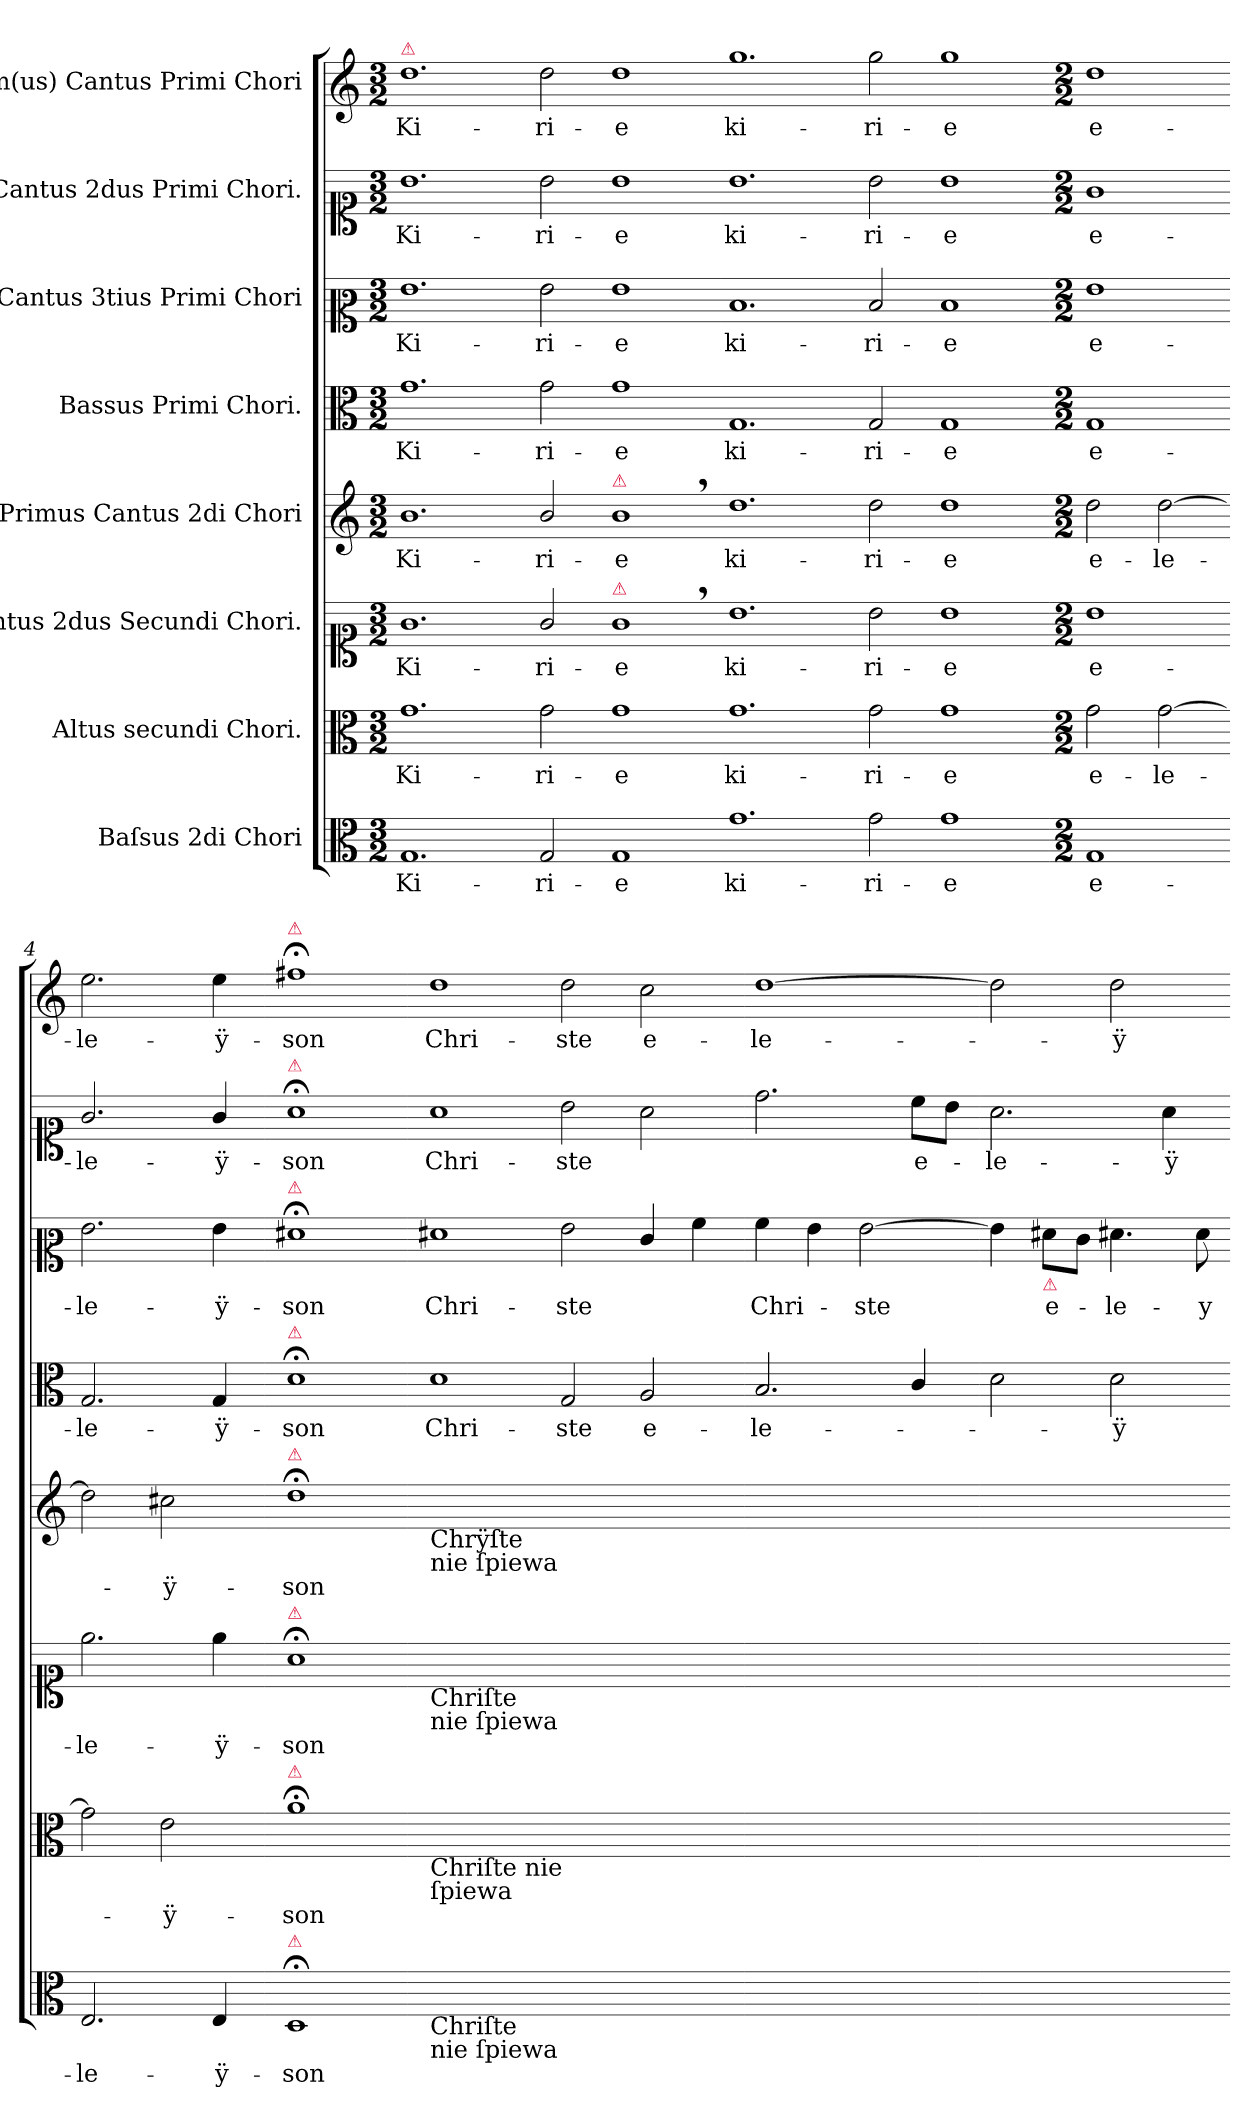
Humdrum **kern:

**kern	**text	**kern	**text	**kern	**text	**kern	**text	**kern	**text	**kern	**text	**kern	**text	**kern	**text
*part8	*part8	*part7	*part7	*part6	*part6	*part5	*part5	*part4	*part4	*part3	*part3	*part2	*part2	*part1	*part1
*staff8	*staff8	*staff7	*staff7	*staff6	*staff6	*staff5	*staff5	*staff4	*staff4	*staff3	*staff3	*staff2	*staff2	*staff1	*staff1
*I"Baſsus 2di Chori	*	*I"Altus secundi Chori.	*	*I"Cantus 2dus Secundi Chori.	*	*I"Primus Cantus 2di Chori	*	*I"Bassus Primi Chori.	*	*I"Cantus 3tius Primi Chori	*	*I"Cantus 2dus Primi Chori.	*	*I"1m(us) Cantus Primi Chori	*
*clefC3	*	*clefC3	*	*clefC1	*	*clefG2	*	*clefC3	*	*clefC2	*	*clefC1	*	*clefG2	*
*k[]	*	*k[]	*	*k[]	*	*k[]	*	*k[]	*	*k[]	*	*k[]	*	*k[]	*
*M3/2	*	*M3/2	*	*M3/2	*	*M3/2	*	*M3/2	*	*M3/2	*	*M3/2	*	*M3/2	*
=1	=1	=1	=1	=1	=1	=1	=1	=1	=1	=1	=1	=1	=1	=1	=1
!	!	!	!	!	!	!	!	!	!	!	!	!	!	!LO:TX:a:color=crimson:t=⚠	!
1.G	Ki-	1.g	Ki-	1.g	Ki-	1.b	Ki-	1.g	Ki-	1.g	Ki-	1.b	Ki-	1.dd	Ki-
2G/	-ri-	2g\	-ri-	2g/	-ri-	2b/	-ri-	2g\	-ri-	2g\	-ri-	2b\	-ri-	2dd\	-ri-
!	!	!	!	!	!	!LO:TX:a:color=crimson:t=⚠	!	!	!	!	!	!	!	!	!
!	!	!	!	!LO:TX:a:color=crimson:t=⚠	!	!	!	!	!	!	!	!	!	!	!
1G	-e	1g	-e	1g,	-e	1b,	-e	1g	-e	1g	-e	1b	-e	1dd	-e
=2-	=2-	=2-	=2-	=2-	=2-	=2-	=2-	=2-	=2-	=2-	=2-	=2-	=2-	=2-	=2-
1.g	ki-	1.g	ki-	1.b	ki-	1.dd	ki-	1.G	ki-	1.d	ki-	1.b	ki-	1.gg	ki-
2g\	-ri-	2g\	-ri-	2b\	-ri-	2dd\	-ri-	2G/	-ri-	2d/	-ri-	2b\	-ri-	2gg\	-ri-
1g	-e	1g	-e	1b	-e	1dd	-e	1G	-e	1d	-e	1b	-e	1gg	-e
=3-	=3-	=3-	=3-	=3-	=3-	=3-	=3-	=3-	=3-	=3-	=3-	=3-	=3-	=3-	=3-
*M2/2	*	*M2/2	*	*M2/2	*	*M2/2	*	*M2/2	*	*M2/2	*	*M2/2	*	*M2/2	*
1G	e-	2g\	e-	1b	e-	2dd\	e-	1G	e-	1g	e-	1g	e-	1dd	e-
.	.	[2g\	-le-	.	.	[2dd\	-le-	.	.	.	.	.	.	.	.
=4-	=4-	=4-	=4-	=4-	=4-	=4-	=4-	=4-	=4-	=4-	=4-	=4-	=4-	=4-	=4-
2.E/	-le-	2g\]	.	2.ee\	-le-	2dd\]	.	2.G/	-le-	2.g\	-le-	2.g/	-le-	2.ee\	-le-
.	.	2e\	-ÿ-	.	.	2cc#X\	-ÿ-	.	.	.	.	.	.	.	.
4E/	-ÿ-	.	.	4ee\	-ÿ-	.	.	4G/	-ÿ-	4g\	-ÿ-	4g/	-ÿ-	4ee\	-ÿ-
=5-	=5-	=5-	=5-	=5-	=5-	=5-	=5-	=5-	=5-	=5-	=5-	=5-	=5-	=5-	=5-
!	!	!	!	!	!	!	!	!	!	!	!	!	!	!LO:TX:a:color=crimson:t=⚠	!
!	!	!	!	!	!	!	!	!	!	!	!	!LO:TX:a:color=crimson:t=⚠	!	!	!
!	!	!	!	!	!	!	!	!	!	!LO:TX:a:color=crimson:t=⚠	!	!	!	!	!
!	!	!	!	!	!	!	!	!LO:TX:a:color=crimson:t=⚠	!	!	!	!	!	!	!
!	!	!	!	!	!	!LO:TX:a:color=crimson:t=⚠	!	!	!	!	!	!	!	!	!
!	!	!	!	!LO:TX:a:color=crimson:t=⚠	!	!	!	!	!	!	!	!	!	!	!
!	!	!LO:TX:a:color=crimson:t=⚠	!	!	!	!	!	!	!	!	!	!	!	!	!
!LO:TX:a:color=crimson:t=⚠	!	!	!	!	!	!	!	!	!	!	!	!	!	!	!
1D;<	-son	1a;	-son	1a;<	-son	1dd;<	-son	1d;<	-son	1f#X;	-son	1a;<	-son	1ff#X;	-son
=6-	=6-	=6-	=6-	=6-	=6-	=6-	=6-	=6-	=6-	=6-	=6-	=6-	=6-	=6-	=6-
!	!	!	!	!	!	!LO:TX:b:t=Chrÿſte \nnie ſpiewa	!	!	!	!	!	!	!	!	!
!	!	!	!	!LO:TX:b:t=Chriſte \nnie ſpiewa	!	!	!	!	!	!	!	!	!	!	!
!	!	!LO:TX:b:t=Chriſte nie \nſpiewa	!	!	!	!	!	!	!	!	!	!	!	!	!
!LO:TX:b:t=Chriſte \nnie ſpiewa	!	!	!	!	!	!	!	!	!	!	!	!	!	!	!
1ryy	.	1ryy	.	1ryy	.	1ryy	.	1d	Chri-	1f#X	Chri-	1a	Chri-	1dd	Chri-
=7-	=7-	=7-	=7-	=7-	=7-	=7-	=7-	=7-	=7-	=7-	=7-	=7-	=7-	=7-	=7-
1ryy	.	1ryy	.	1ryy	.	1ryy	.	2G/	-ste	2g\	-ste	2b\	-ste	2dd\	-ste
.	.	.	.	.	.	.	.	2A/	e-	4e/	.	2a\	.	2cc\	e-
.	.	.	.	.	.	.	.	.	.	4a\	.	.	.	.	.
=8-	=8-	=8-	=8-	=8-	=8-	=8-	=8-	=8-	=8-	=8-	=8-	=8-	=8-	=8-	=8-
1ryy	.	1ryy	.	1ryy	.	1ryy	.	2.B/	-le-	4a\	Chri-	2.dd\	.	[1dd	-le-
.	.	.	.	.	.	.	.	.	.	4g\	.	.	.	.	.
.	.	.	.	.	.	.	.	.	.	[2g\	-ste	.	.	.	.
.	.	.	.	.	.	.	.	4c/	.	.	.	8cc\L	e-	.	.
.	.	.	.	.	.	.	.	.	.	.	.	8b\J	.	.	.
=9-	=9-	=9-	=9-	=9-	=9-	=9-	=9-	=9-	=9-	=9-	=9-	=9-	=9-	=9-	=9-
1ryy	.	1ryy	.	1ryy	.	1ryy	.	2d\	.	4g\]	.	2.a\	-le-	2dd]	.
!	!	!	!	!	!	!	!	!	!	!LO:TX:b:color=crimson:t=⚠	!	!	!	!	!
.	.	.	.	.	.	.	.	.	.	8f#X\L	e-	.	.	.	.
.	.	.	.	.	.	.	.	.	.	8e\J	.	.	.	.	.
.	.	.	.	.	.	.	.	2d\	-ÿ-	4.f#X\	-le-	.	.	2dd\	-ÿ-
.	.	.	.	.	.	.	.	.	.	.	.	4a\	-ÿ-	.	.
.	.	.	.	.	.	.	.	.	.	8f#\	-y-	.	.	.	.
=-	=-	=-	=-	=-	=-	=-	=-	=-	=-	=-	=-	=-	=-	=-	=-
*-	*-	*-	*-	*-	*-	*-	*-	*-	*-	*-	*-	*-	*-	*-	*-
